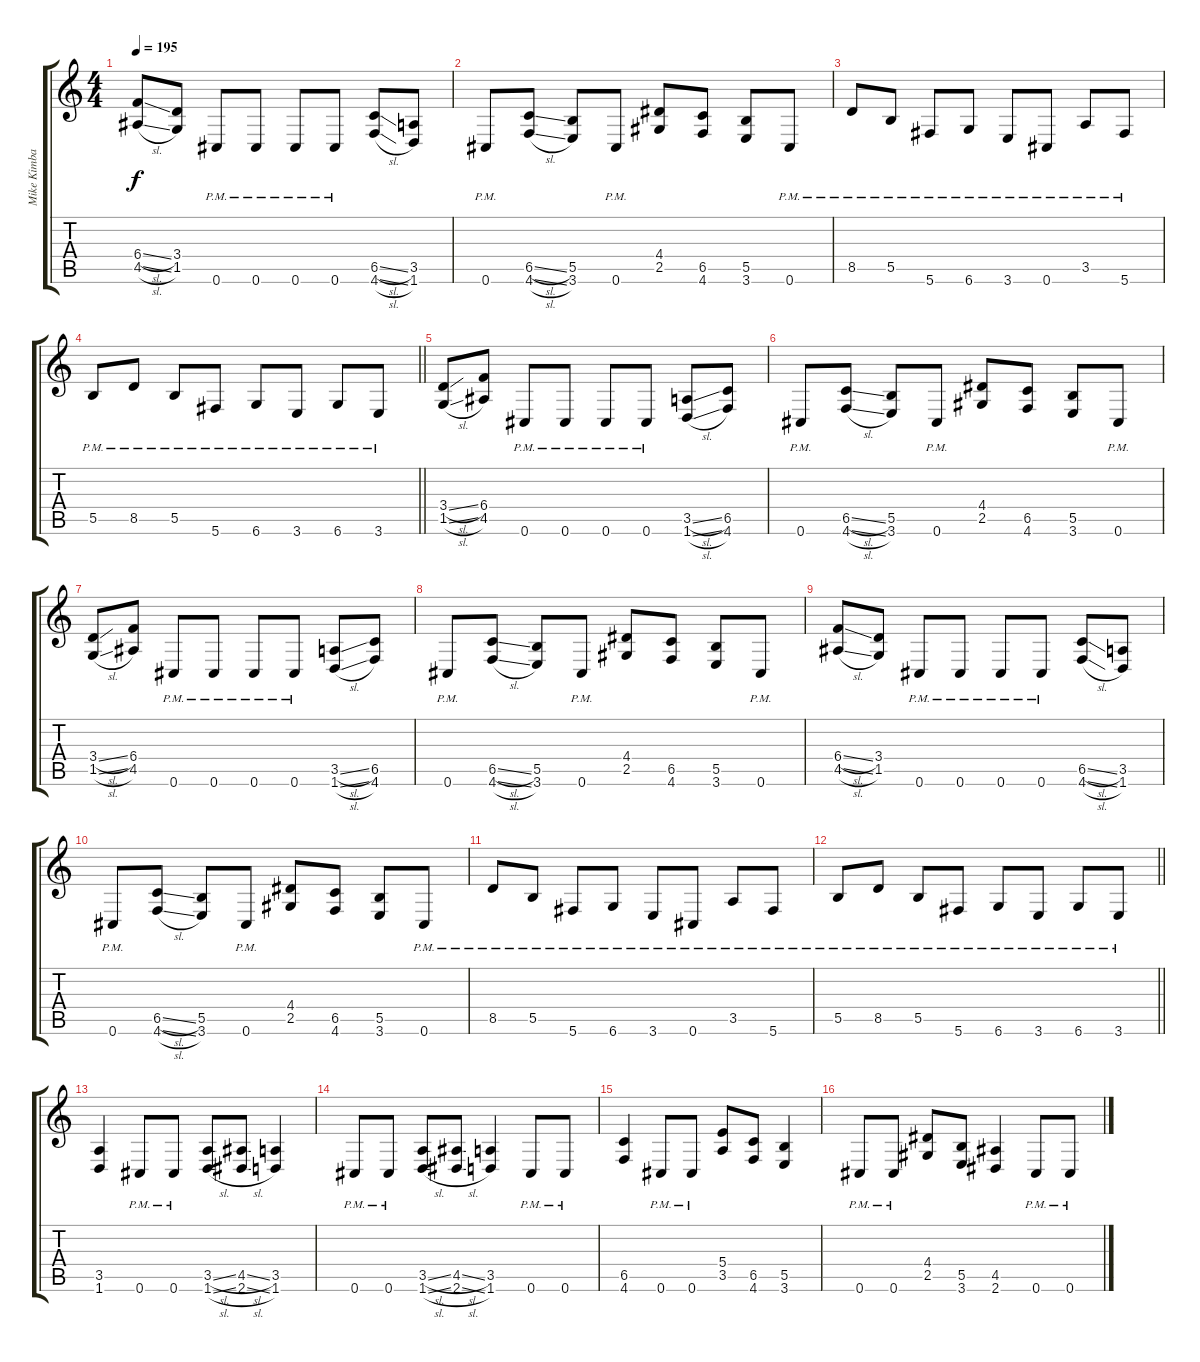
\track ("Mike Kimball" "Mike Kimba") {instrument distortionguitar}
\staff {score tabs}
\tuning (Db4 Ab3 E3 B2 Gb2 Db2) {hide}
\ts (4 4)
\tempo 195
\clef g2
\ks c
(6.4{sl} 4.5{sl}).8{dy f} (3.4 1.5).8 0.6{pm}.8 0.6{pm}.8 0.6{pm}.8 0.6{pm}.8 (6.5{sl} 4.6{sl}).8 (3.5 1.6).8 |
0.6{pm}.8 (6.5{sl} 4.6{sl}).8 (5.5 3.6).8 0.6{pm}.8 (4.4 2.5).8 (6.5 4.6).8 (5.5 3.6).8 0.6{pm}.8 |
8.5{pm}.8 5.5{pm}.8 5.6{pm}.8 6.6{pm}.8 3.6{pm}.8 0.6{pm}.8 3.5{pm}.8 5.6{pm}.8 |
\barLineRight lightlight
5.5{pm}.8 8.5{pm}.8 5.5{pm}.8 5.6{pm}.8 6.6{pm}.8 3.6{pm}.8 6.6{pm}.8 3.6{pm}.8 |
(3.4{sl} 1.5{sl}).8 (6.4 4.5).8 0.6{pm}.8 0.6{pm}.8 0.6{pm}.8 0.6{pm}.8 (3.5{sl} 1.6{sl}).8 (6.5 4.6).8 |
0.6{pm}.8 (6.5{sl} 4.6{sl}).8 (5.5 3.6).8 0.6{pm}.8 (4.4 2.5).8 (6.5 4.6).8 (5.5 3.6).8 0.6{pm}.8 |
(3.4{sl} 1.5{sl}).8 (6.4 4.5).8 0.6{pm}.8 0.6{pm}.8 0.6{pm}.8 0.6{pm}.8 (3.5{sl} 1.6{sl}).8 (6.5 4.6).8 |
0.6{pm}.8 (6.5{sl} 4.6{sl}).8 (5.5 3.6).8 0.6{pm}.8 (4.4 2.5).8 (6.5 4.6).8 (5.5 3.6).8 0.6{pm}.8 |
(6.4{sl} 4.5{sl}).8 (3.4 1.5).8 0.6{pm}.8 0.6{pm}.8 0.6{pm}.8 0.6{pm}.8 (6.5{sl} 4.6{sl}).8 (3.5 1.6).8 |
0.6{pm}.8 (6.5{sl} 4.6{sl}).8 (5.5 3.6).8 0.6{pm}.8 (4.4 2.5).8 (6.5 4.6).8 (5.5 3.6).8 0.6{pm}.8 |
8.5{pm}.8 5.5{pm}.8 5.6{pm}.8 6.6{pm}.8 3.6{pm}.8 0.6{pm}.8 3.5{pm}.8 5.6{pm}.8 |
\barLineRight lightlight
5.5{pm}.8 8.5{pm}.8 5.5{pm}.8 5.6{pm}.8 6.6{pm}.8 3.6{pm}.8 6.6{pm}.8 3.6{pm}.8 |
(3.5 1.6).4 0.6{pm}.8 0.6{pm}.8 (3.5{sl} 1.6{sl}).8 (4.5{sl} 2.6{sl}).8 (3.5 1.6).4 |
0.6{pm}.8 0.6{pm}.8 (3.5{sl} 1.6{sl}).8 (4.5{sl} 2.6{sl}).8 (3.5 1.6).4 0.6{pm}.8 0.6{pm}.8 |
(6.5 4.6).4 0.6{pm}.8 0.6{pm}.8 (5.4 3.5).8 (6.5 4.6).8 (5.5 3.6).4 |
0.6{pm}.8 0.6{pm}.8 (4.4 2.5).8 (5.5 3.6).8 (4.5 2.6).4 0.6{pm}.8 0.6{pm}.8
